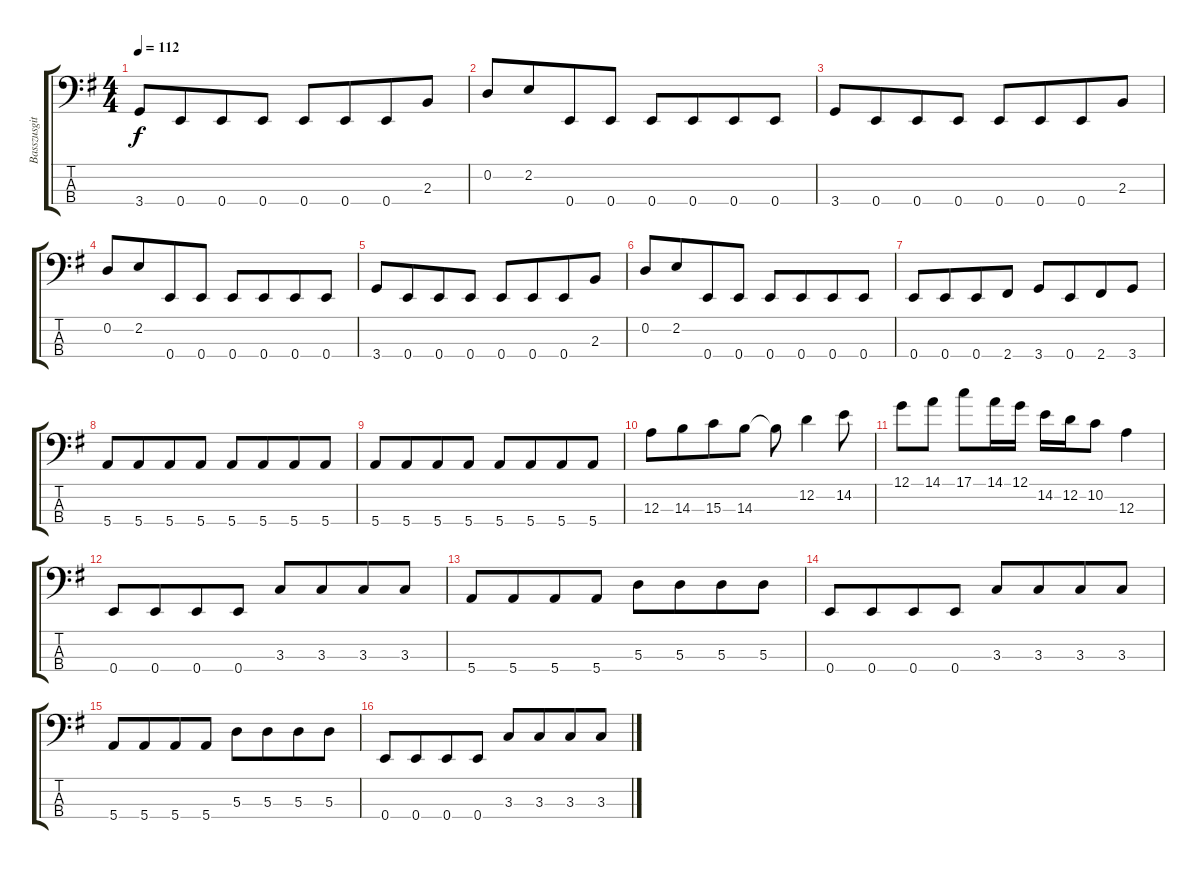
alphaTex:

\track ("Basszusgitár (Roger Glover)" "Basszusgit") {instrument electricbassfinger}
\staff {score tabs}
\tuning (G2 D2 A1 E1) {hide}
\ts (4 4)
\tempo 112
\clef f4
\ks g
3.4.8{dy f} 0.4.8{beam merge} 0.4.8 0.4.8 0.4.8 0.4.8{beam merge} 0.4.8 2.3.8 |
0.2.8 2.2.8{beam merge} 0.4.8 0.4.8 0.4.8 0.4.8{beam merge} 0.4.8 0.4.8 |
3.4.8 0.4.8{beam merge} 0.4.8 0.4.8 0.4.8 0.4.8{beam merge} 0.4.8 2.3.8 |
0.2.8 2.2.8{beam merge} 0.4.8 0.4.8 0.4.8 0.4.8{beam merge} 0.4.8 0.4.8 |
3.4.8 0.4.8{beam merge} 0.4.8 0.4.8 0.4.8 0.4.8{beam merge} 0.4.8 2.3.8 |
0.2.8 2.2.8{beam merge} 0.4.8 0.4.8 0.4.8 0.4.8{beam merge} 0.4.8 0.4.8 |
0.4.8 0.4.8{beam merge} 0.4.8 2.4.8 3.4.8 0.4.8{beam merge} 2.4.8 3.4.8 |
5.4.8 5.4.8{beam merge} 5.4.8 5.4.8 5.4.8 5.4.8{beam merge} 5.4.8 5.4.8 |
5.4.8 5.4.8{beam merge} 5.4.8 5.4.8 5.4.8 5.4.8{beam merge} 5.4.8 5.4.8 |
12.3.8 14.3.8{beam merge} 15.3.8 14.3.8 14.3{t}.8 12.2.4 14.2.8 |
12.1.8 14.1.8 17.1.8 14.1.16 12.1.16 14.2.16 12.2.16 10.2.8 12.3.4 |
0.4.8 0.4.8{beam merge} 0.4.8 0.4.8 3.3.8 3.3.8{beam merge} 3.3.8 3.3.8 |
5.4.8 5.4.8{beam merge} 5.4.8 5.4.8 5.3.8 5.3.8{beam merge} 5.3.8 5.3.8 |
0.4.8 0.4.8{beam merge} 0.4.8 0.4.8 3.3.8 3.3.8{beam merge} 3.3.8 3.3.8 |
5.4.8 5.4.8{beam merge} 5.4.8 5.4.8 5.3.8 5.3.8{beam merge} 5.3.8 5.3.8 |
0.4.8 0.4.8{beam merge} 0.4.8 0.4.8 3.3.8 3.3.8{beam merge} 3.3.8 3.3.8
